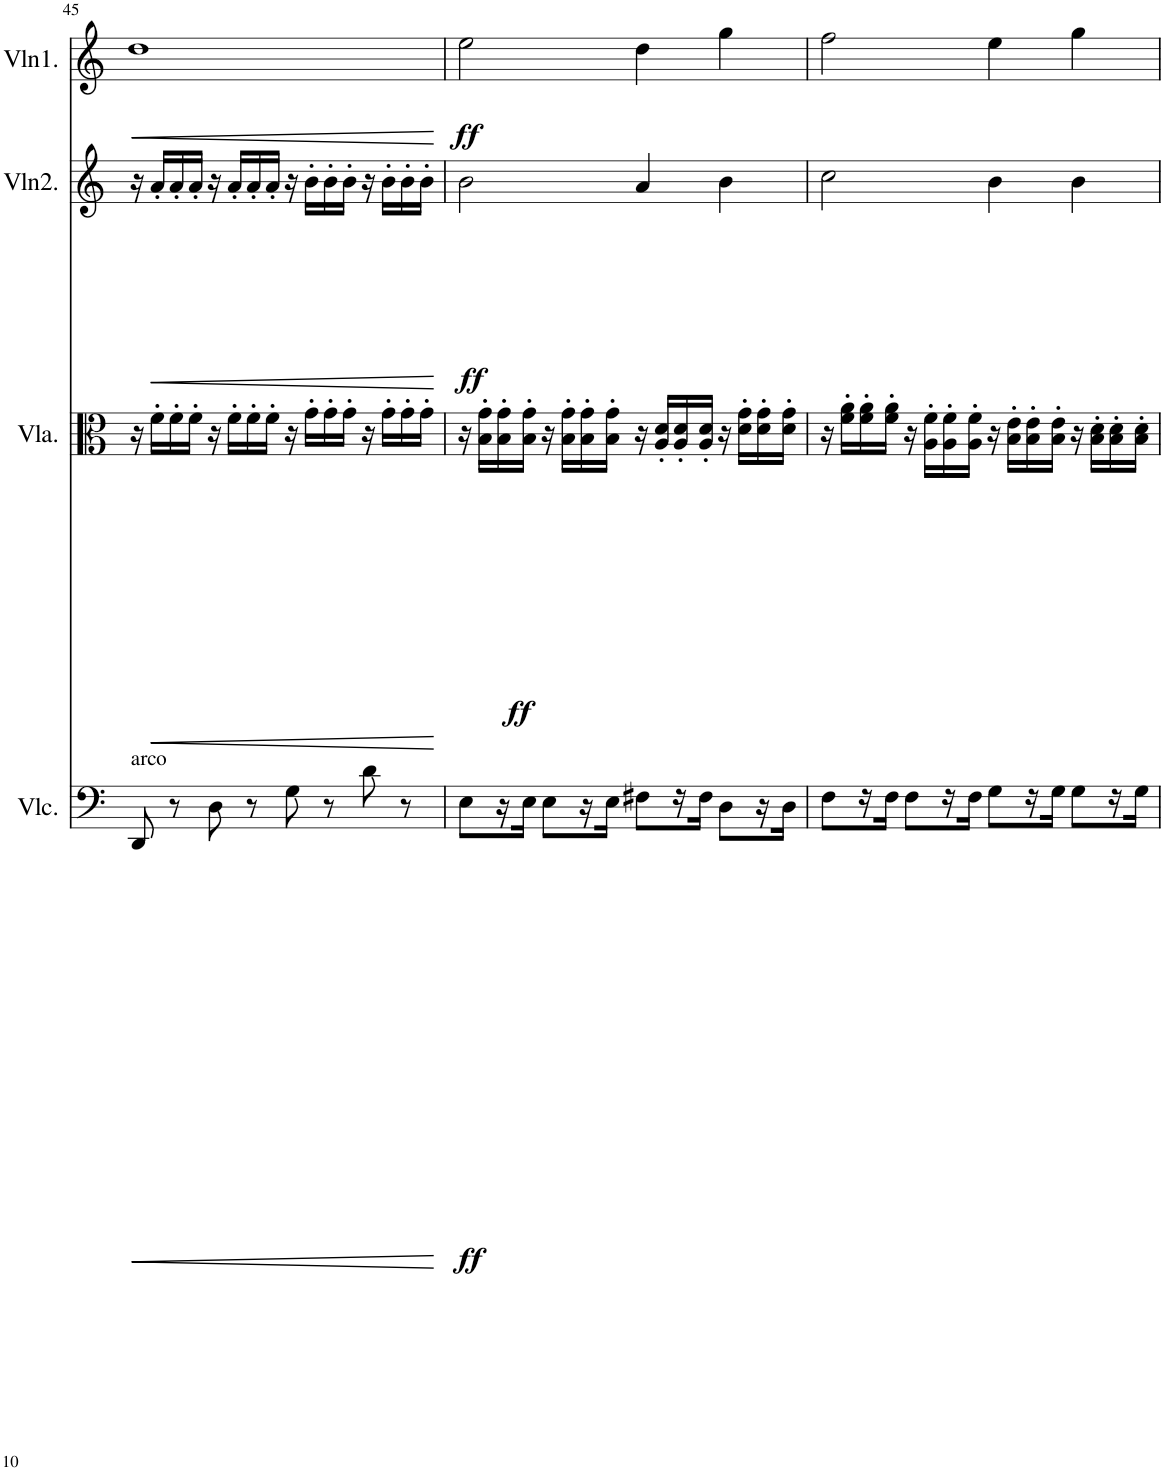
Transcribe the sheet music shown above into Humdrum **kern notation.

**kern	**dynam	**kern	**dynam	**kern	**dynam	**kern	**dynam
*part4	*part4	*part3	*part3	*part2	*part2	*part1	*part1
*staff4	*staff4	*staff3	*staff3	*staff2	*staff2	*staff1	*staff1
*I"Cello	*	*I"Viola	*	*I"Violin 2	*	*I"Violin 1	*
*	*	*I'Vla.	*	*I'Vln2.	*	*I'Vln1.	*
!!LO:PB:g=z
*clefF4	*	*clefC3	*	*clefG2	*	*clefG2	*
*k[]	*	*k[]	*	*k[]	*	*k[]	*
*M4/4	*	*M4/4	*	*M4/4	*	*M4/4	*
=45	=45	=45	=45	=45	=45	=45	=45
!LO:TX:a:t=arco	!	!	!	!	!	!	!
!	!LO:HP:b	!	!	!	!	!	!LO:HP:b
8DD/	<	16r	.	16r	.	1dd	<
!	!	!	!LO:HP:b	!	!LO:HP:b	!	!
.	.	16f'\LL	<	16a'/LL	<	.	.
8r	.	16f'\	.	16a'/	.	.	.
.	.	16f'\JJ	.	16a'/JJ	.	.	.
8D\	.	16r	.	16r	.	.	.
.	.	16f'\LL	.	16a'/LL	.	.	.
8r	.	16f'\	.	16a'/	.	.	.
.	.	16f'\JJ	.	16a'/JJ	.	.	.
8G\	.	16r	.	16r	.	.	.
.	.	16g'\LL	.	16b'\LL	.	.	.
8r	.	16g'\	.	16b'\	.	.	.
.	.	16g'\JJ	.	16b'\JJ	.	.	.
8d\	.	16r	.	16r	.	.	.
.	.	16g'\LL	.	16b'\LL	.	.	.
8r	.	16g'\	.	16b'\	.	.	.
.	.	16g'\JJ	.	16b'\JJ	.	.	.
.	[	.	[	.	[	.	[
=46	=46	=46	=46	=46	=46	=46	=46
!	!LO:DY:b	!	!	!	!LO:DY:b	!	!LO:DY:b
8E\L	ff	16r	.	2b\	ff	2ee\	ff
!	!	!	!LO:DY:b	!	!	!	!
.	.	16B\' 16g\'LL	ff	.	.	.	.
16r	.	16B\' 16g\'	.	.	.	.	.
16E\JJ	.	16B\' 16g\'JJ	.	.	.	.	.
8E\L	.	16r	.	.	.	.	.
.	.	16B\' 16g\'LL	.	.	.	.	.
16r	.	16B\' 16g\'	.	.	.	.	.
16E\JJ	.	16B\' 16g\'JJ	.	.	.	.	.
8F#X\L	.	16r	.	4a/	.	4dd\	.
.	.	16A/' 16d/'LL	.	.	.	.	.
16r	.	16A/' 16d/'	.	.	.	.	.
16F#\JJ	.	16A/' 16d/'JJ	.	.	.	.	.
8D\L	.	16r	.	4b\	.	4gg\	.
.	.	16d\' 16g\'LL	.	.	.	.	.
16r	.	16d\' 16g\'	.	.	.	.	.
16D\JJ	.	16d\' 16g\'JJ	.	.	.	.	.
=47	=47	=47	=47	=47	=47	=47	=47
8F\L	.	16r	.	2cc\	.	2ff\	.
.	.	16f\' 16a\'LL	.	.	.	.	.
16r	.	16f\' 16a\'	.	.	.	.	.
16F\JJ	.	16f\' 16a\'JJ	.	.	.	.	.
8F\L	.	16r	.	.	.	.	.
.	.	16A\' 16f\'LL	.	.	.	.	.
16r	.	16A\' 16f\'	.	.	.	.	.
16F\JJ	.	16A\' 16f\'JJ	.	.	.	.	.
8G\L	.	16r	.	4b\	.	4ee\	.
.	.	16B\' 16e\'LL	.	.	.	.	.
16r	.	16B\' 16e\'	.	.	.	.	.
16G\JJ	.	16B\' 16e\'JJ	.	.	.	.	.
8G\L	.	16r	.	4b\	.	4gg\	.
.	.	16B\' 16d\'LL	.	.	.	.	.
16r	.	16B\' 16d\'	.	.	.	.	.
16G\JJ	.	16B\' 16d\'JJ	.	.	.	.	.
=	=	=	=	=	=	=	=
*-	*-	*-	*-	*-	*-	*-	*-
